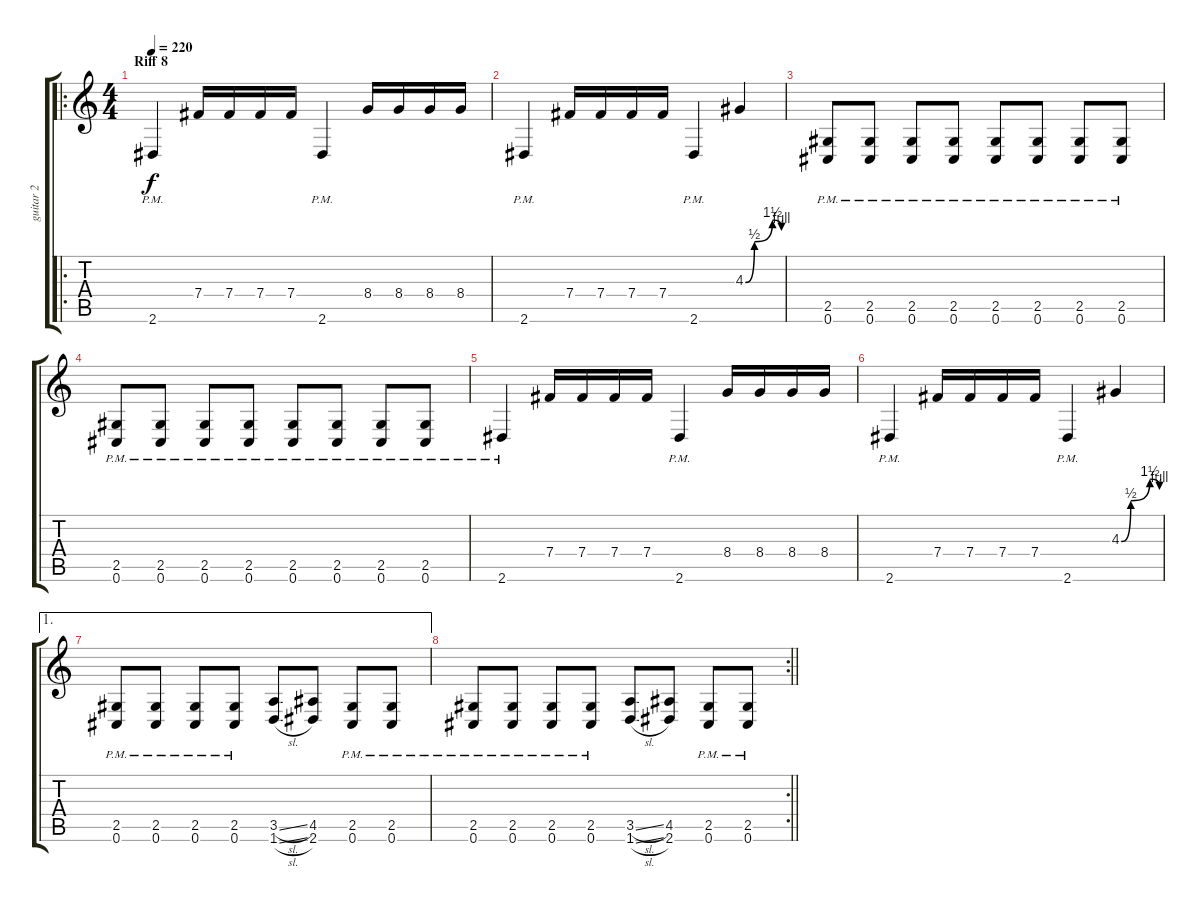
\track ("guitar 2" "guitar 2") {instrument distortionguitar}
\staff {score tabs}
\tuning (Db4 Ab3 E3 B2 Gb2 Db2) {hide}
\ro
\ts (4 4)
\section ("" "Riff 8")
\tempo 220
\clef g2
\ks c
2.6{pm}.4{dy f} 7.4.16 7.4.16 7.4.16 7.4.16 2.6{pm}.4 8.4.16 8.4.16 8.4.16 8.4.16 |
2.6{pm}.4 7.4.16 7.4.16 7.4.16 7.4.16 2.6{pm}.4 4.3{be (custom 0 0 15 2 45 6 60 4)}.4{instrument guitarharmonics} |
(2.5{pm} 0.6{pm}).8{instrument distortionguitar} (2.5{pm} 0.6{pm}).8 (2.5{pm} 0.6{pm}).8 (2.5{pm} 0.6{pm}).8 (2.5{pm} 0.6{pm}).8 (2.5{pm} 0.6{pm}).8 (2.5{pm} 0.6{pm}).8 (2.5{pm} 0.6{pm}).8 |
(2.5{pm} 0.6{pm}).8 (2.5{pm} 0.6{pm}).8 (2.5{pm} 0.6{pm}).8 (2.5{pm} 0.6{pm}).8 (2.5{pm} 0.6{pm}).8 (2.5{pm} 0.6{pm}).8 (2.5{pm} 0.6{pm}).8 (2.5{pm} 0.6{pm}).8 |
2.6{pm}.4 7.4.16 7.4.16 7.4.16 7.4.16 2.6{pm}.4 8.4.16 8.4.16 8.4.16 8.4.16 |
2.6{pm}.4 7.4.16 7.4.16 7.4.16 7.4.16 2.6{pm}.4 4.3{be (custom 0 0 15 2 45 6 60 4)}.4{instrument guitarharmonics} |
\ae 1
(2.5{pm} 0.6{pm}).8{instrument distortionguitar} (2.5{pm} 0.6{pm}).8 (2.5{pm} 0.6{pm}).8 (2.5{pm} 0.6{pm}).8 (3.5{sl} 1.6{sl}).8 (4.5 2.6).8 (2.5{pm} 0.6{pm}).8 (2.5{pm} 0.6{pm}).8 |
\rc 2
\barLineRight lightlight
(2.5{pm} 0.6{pm}).8 (2.5{pm} 0.6{pm}).8 (2.5{pm} 0.6{pm}).8 (2.5{pm} 0.6{pm}).8 (3.5{sl} 1.6{sl}).8 (4.5 2.6).8 (2.5{pm} 0.6{pm}).8 (2.5{pm} 0.6{pm}).8
